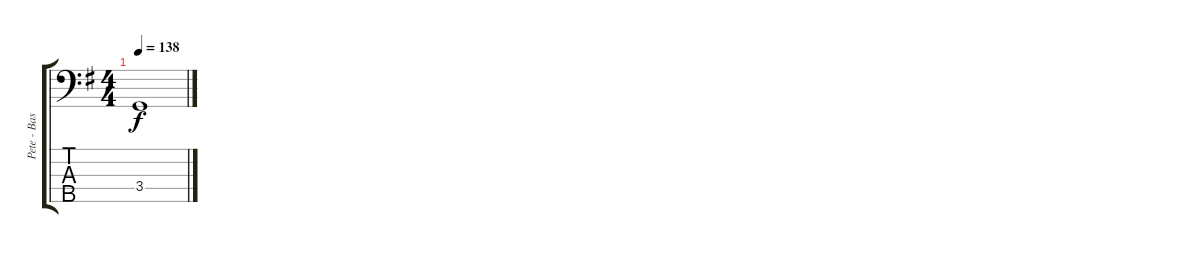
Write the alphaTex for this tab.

\track ("Pete - Bass" "Pete - Bas") {instrument electricbassfinger}
\staff {score tabs}
\tuning (G2 D2 A1 E1 B0) {hide}
\ts (4 4)
\tempo 138
\clef f4
\ks g
3.4{t}.1{dy f}
